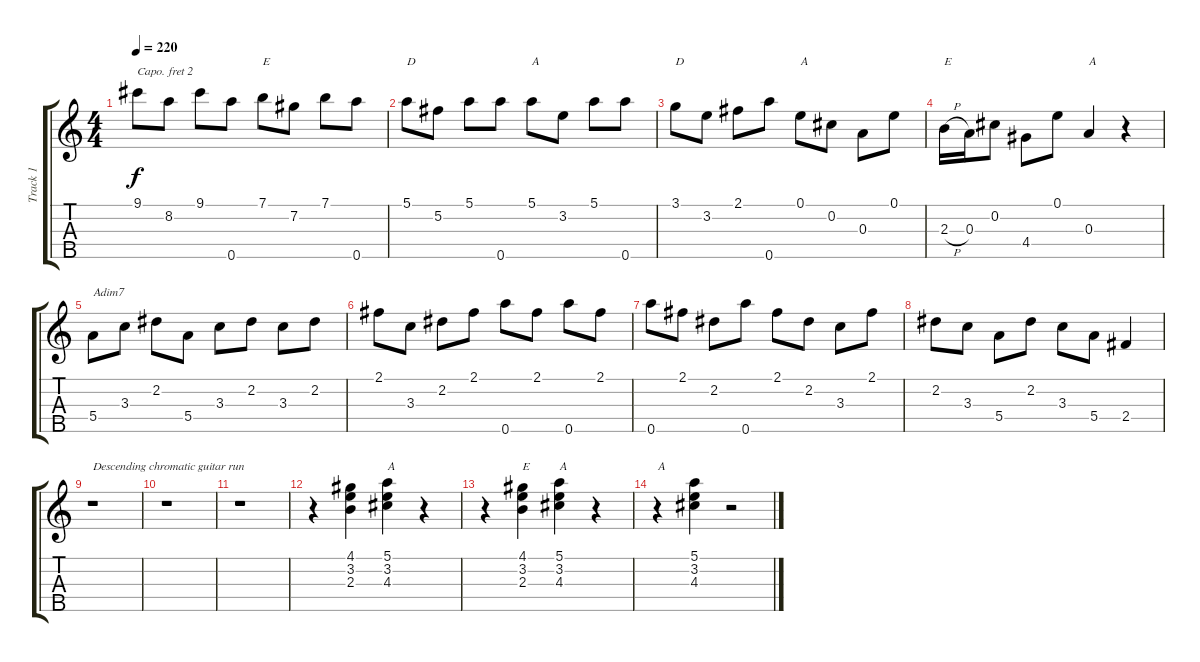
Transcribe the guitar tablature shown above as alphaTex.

\track ("Track 1" "Track 1") {instrument acousticguitarsteel}
\staff {score tabs}
\capo 2
\tuning (D4 B3 G3 D3 G4) {hide}
\ts (4 4)
\tempo 220
\clef g2
\ks c
9.1.8{dy f} 8.2.8 9.1.8 0.5.8 7.1.8{txt "E"} 7.2.8 7.1.8 0.5.8 |
5.1.8{txt "D"} 5.2.8 5.1.8 0.5.8 5.1.8{txt "A"} 3.2.8 5.1.8 0.5.8 |
3.1.8{txt "D"} 3.2.8 2.1.8 0.5.8 0.1.8{txt "A"} 0.2.8 0.3.8 0.1.8 |
2.3{h}.16{txt "E"} 0.3.16 0.2.8 4.4.8 0.1.8 0.3.4{txt "A"} r.4 |
5.4.8{txt "Adim7"} 3.3.8 2.2.8 5.4.8 3.3.8 2.2.8 3.3.8 2.2.8 |
2.1.8 3.3.8 2.2.8 2.1.8 0.5.8 2.1.8 0.5.8 2.1.8 |
0.5.8 2.1.8 2.2.8 0.5.8 2.1.8 2.2.8 3.3.8 2.1.8 |
2.2.8 3.3.8 5.4.8 2.2.8 3.3.8 5.4.8 2.4.4 |
r.1{txt "Descending chromatic guitar run"} |
r.1 |
r.1 |
r.4 (4.1 3.2 2.3).4 (5.1 3.2 4.3).4{txt "A"} r.4 |
r.4 (4.1 3.2 2.3).4{txt "E"} (5.1 3.2 4.3).4{txt "A"} r.4 |
r.4{txt "A"} (5.1 3.2 4.3).4 r.2
